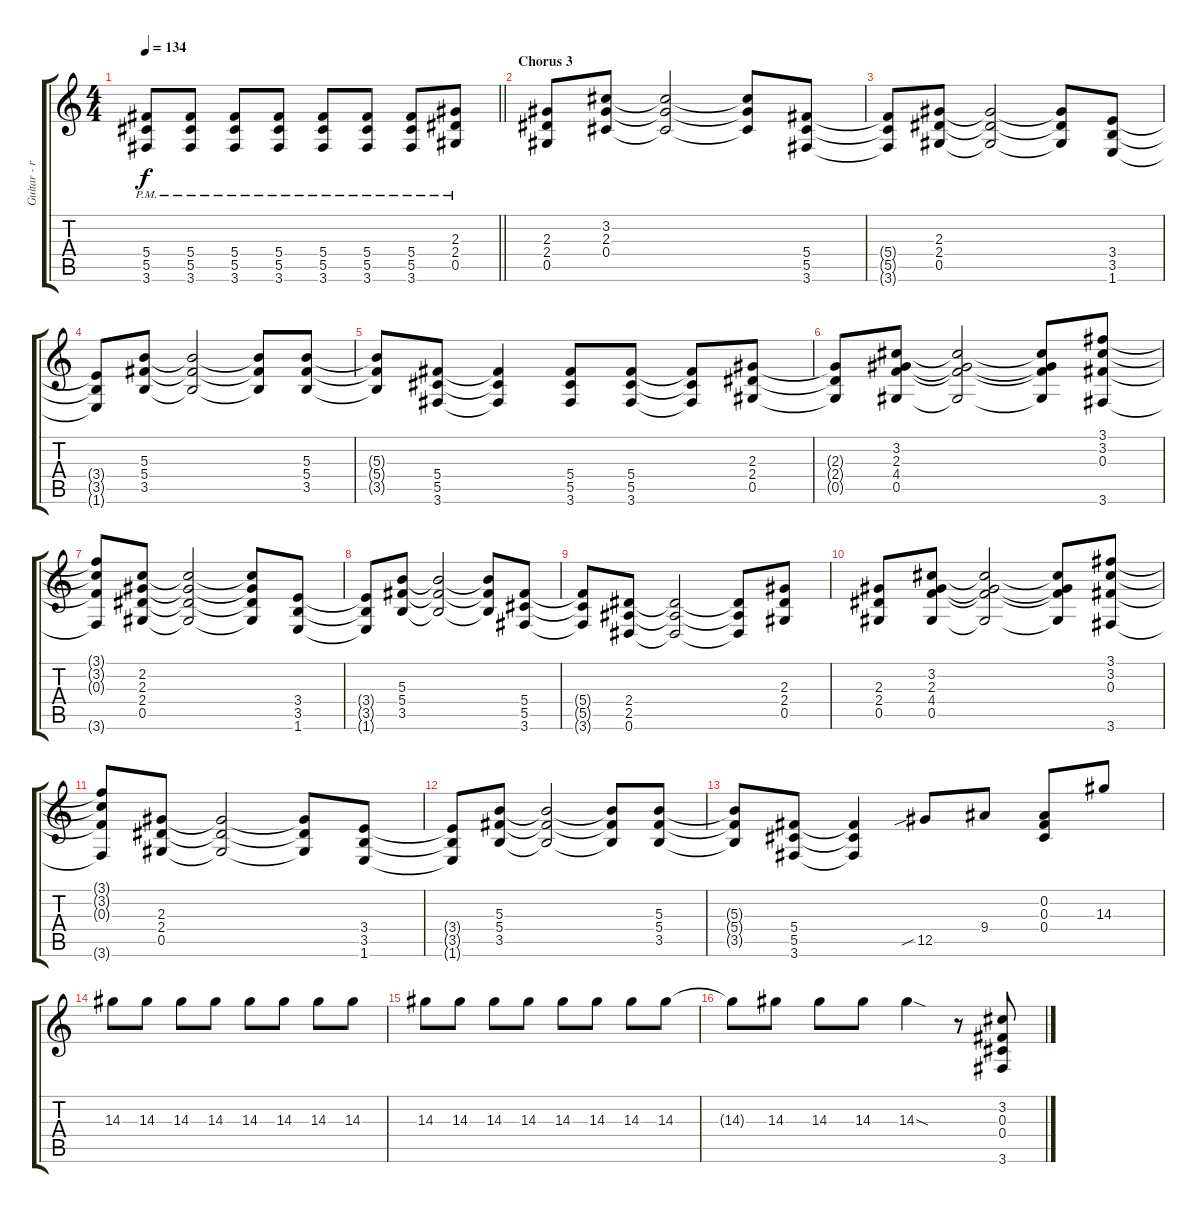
\track ("Guitar - right" "Guitar - r") {instrument distortionguitar}
\staff {score tabs}
\tuning (Eb4 Bb3 Gb3 Db3 Ab2 Eb2) {hide}
\ts (4 4)
\tempo 134
\clef g2
\barLineRight lightlight
\ks aminor
(5.4{pm} 5.5{pm} 3.6{pm}).8{dy f} (5.4{pm} 5.5{pm} 3.6{pm}).8 (5.4{pm} 5.5{pm} 3.6{pm}).8 (5.4{pm} 5.5{pm} 3.6{pm}).8 (5.4{pm} 5.5{pm} 3.6{pm}).8 (5.4{pm} 5.5{pm} 3.6{pm}).8 (5.4{pm} 5.5{pm} 3.6{pm}).8 (2.3{pm} 2.4{pm} 0.5{pm}).8 |
\section ("" "Chorus 3")
\ks c
(2.3 2.4 0.5).8 (3.2 2.3 0.4).8 (3.2{t} 2.3{t} 0.4{t}).2 (3.2{t} 2.3{t} 0.4{t}).8 (5.4 5.5 3.6).8 |
(5.4{t} 5.5{t} 3.6{t}).8 (2.3 2.4 0.5).8 (2.3{t} 2.4{t} 0.5{t}).2 (2.3{t} 2.4{t} 0.5{t}).8 (3.4 3.5 1.6).8 |
(3.4{t} 3.5{t} 1.6{t}).8 (5.3 5.4 3.5).8 (5.3{t} 5.4{t} 3.5{t}).2 (5.3{t} 5.4{t} 3.5{t}).8 (5.3 5.4 3.5).8 |
(5.3{t} 5.4{t} 3.5{t}).8 (5.4 5.5 3.6).8 (5.4{t} 5.5{t} 3.6{t}).4 (5.4 5.5 3.6).8 (5.4 5.5 3.6).8 (5.4{t} 5.5{t} 3.6{t}).8 (2.3 2.4 0.5).8 |
(2.3{t} 2.4{t} 0.5{t}).8 (3.2 2.3 4.4 0.5).8 (3.2{t} 2.3{t} 4.4{t} 0.5{t}).2 (3.2{t} 2.3{t} 4.4{t} 0.5{t}).8 (3.1 3.2 0.3 3.6).8 |
(3.1{t} 3.2{t} 0.3{t} 3.6{t}).8 (2.2 2.3 2.4 0.5).8 (2.2{t} 2.3{t} 2.4{t} 0.5{t}).2 (2.2{t} 2.3{t} 2.4{t} 0.5{t}).8 (3.4 3.5 1.6).8 |
(3.4{t} 3.5{t} 1.6{t}).8 (5.3 5.4 3.5).8 (5.3{t} 5.4{t} 3.5{t}).2 (5.3{t} 5.4{t} 3.5{t}).8 (5.4 5.5 3.6).8 |
(5.4{t} 5.5{t} 3.6{t}).8 (2.4 2.5 0.6).8 (2.4{t} 2.5{t} 0.6{t}).2 (2.4{t} 2.5{t} 0.6{t}).8 (2.3 2.4 0.5).8 |
(2.3 2.4 0.5).8 (3.2 2.3 4.4 0.5).8 (3.2{t} 2.3{t} 4.4{t} 0.5{t}).2 (3.2{t} 2.3{t} 4.4{t} 0.5{t}).8 (3.1 3.2 0.3 3.6).8 |
(3.1{t} 3.2{t} 0.3{t} 3.6{t}).8 (2.3 2.4 0.5).8 (2.3{t} 2.4{t} 0.5{t}).2 (2.3{t} 2.4{t} 0.5{t}).8 (3.4 3.5 1.6).8 |
(3.4{t} 3.5{t} 1.6{t}).8 (5.3 5.4 3.5).8 (5.3{t} 5.4{t} 3.5{t}).2 (5.3{t} 5.4{t} 3.5{t}).8 (5.3 5.4 3.5).8 |
(5.3{t} 5.4{t} 3.5{t}).8 (5.4 5.5 3.6).8 (5.4{t} 5.5{t} 3.6{t}).4 12.5{sib}.8 9.4.8 (0.2 0.3 0.4).8 14.3.8{volume 13} |
14.3.8 14.3.8 14.3.8 14.3.8 14.3.8 14.3.8 14.3.8 14.3.8 |
14.3.8 14.3.8 14.3.8 14.3.8 14.3.8 14.3.8 14.3.8 14.3.8 |
\ks aminor
14.3{t}.8 14.3.8 14.3.8 14.3.8 14.3{sod}.4 r.8 (3.2 0.3 0.4 3.6).8{volume 9}
